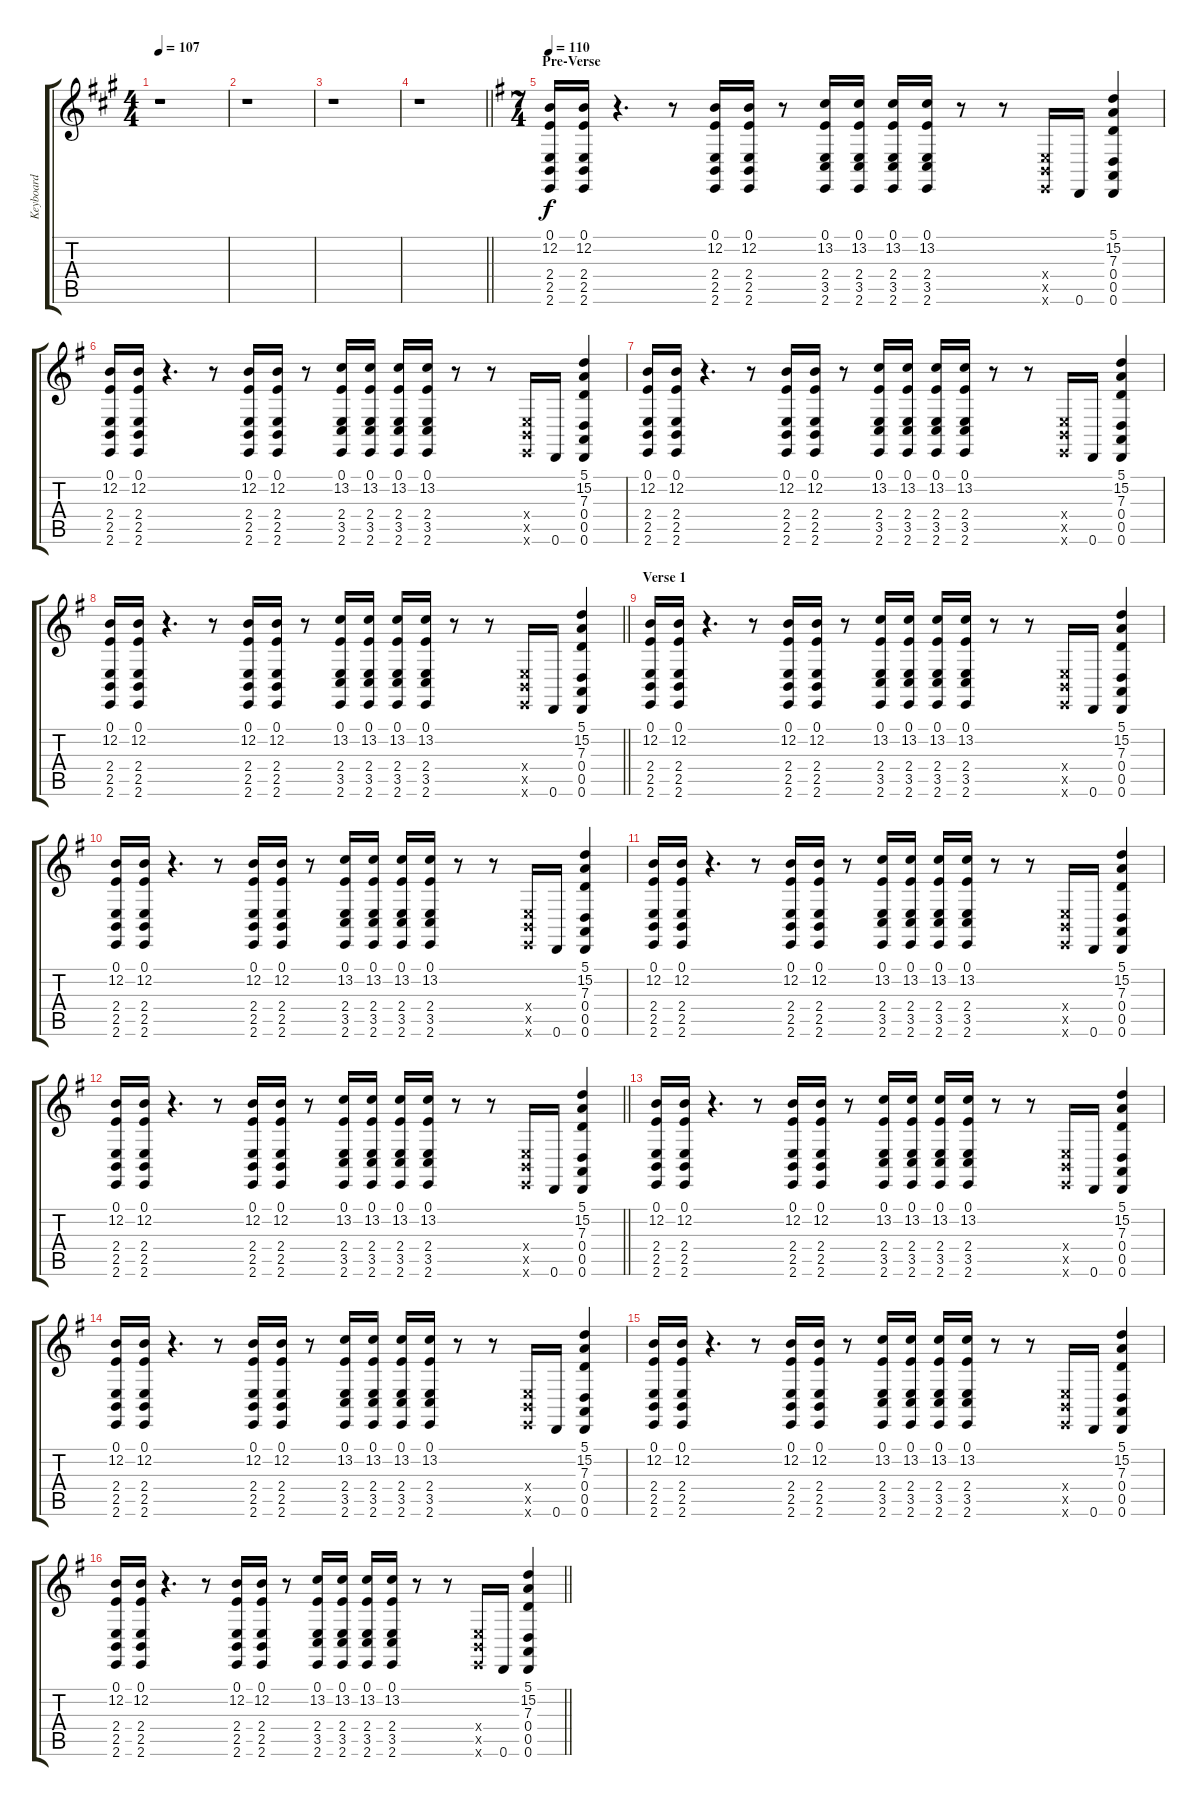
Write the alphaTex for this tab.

\track ("Keyboard" "Keyboard") {instrument fx8scifi}
\staff {score tabs}
\tuning (E4 B3 G3 D3 A2 D2) {hide}
\ts (4 4)
\tempo 107
\clef g2
\ks a
r.1{dy f} |
r.1 |
r.1 |
\barLineRight lightlight
r.1 |
\ts (7 4)
\section ("" "Pre-Verse")
\tempo 110
\ks g
(0.1 12.2 2.4 2.5 2.6).16{volume 13 instrument stringensemble1} (0.1 12.2 2.4 2.5 2.6).16 r.4{d} r.8 (0.1 12.2 2.4 2.5 2.6).16 (0.1 12.2 2.4 2.5 2.6).16 r.8 (0.1 13.2 2.4 3.5 2.6).16 (0.1 13.2 2.4 3.5 2.6).16 (0.1 13.2 2.4 3.5 2.6).16 (0.1 13.2 2.4 3.5 2.6).16 r.8 r.8 (2.4{x} 2.5{x} 2.6{x}).16 0.6.16 (5.1 15.2 7.3 0.4 0.5 0.6).4 |
(0.1 12.2 2.4 2.5 2.6).16 (0.1 12.2 2.4 2.5 2.6).16 r.4{d} r.8 (0.1 12.2 2.4 2.5 2.6).16 (0.1 12.2 2.4 2.5 2.6).16 r.8 (0.1 13.2 2.4 3.5 2.6).16 (0.1 13.2 2.4 3.5 2.6).16 (0.1 13.2 2.4 3.5 2.6).16 (0.1 13.2 2.4 3.5 2.6).16 r.8 r.8 (2.4{x} 2.5{x} 2.6{x}).16 0.6.16 (5.1 15.2 7.3 0.4 0.5 0.6).4 |
(0.1 12.2 2.4 2.5 2.6).16 (0.1 12.2 2.4 2.5 2.6).16 r.4{d} r.8 (0.1 12.2 2.4 2.5 2.6).16 (0.1 12.2 2.4 2.5 2.6).16 r.8 (0.1 13.2 2.4 3.5 2.6).16 (0.1 13.2 2.4 3.5 2.6).16 (0.1 13.2 2.4 3.5 2.6).16 (0.1 13.2 2.4 3.5 2.6).16 r.8 r.8 (2.4{x} 2.5{x} 2.6{x}).16 0.6.16 (5.1 15.2 7.3 0.4 0.5 0.6).4 |
\barLineRight lightlight
(0.1 12.2 2.4 2.5 2.6).16 (0.1 12.2 2.4 2.5 2.6).16 r.4{d} r.8 (0.1 12.2 2.4 2.5 2.6).16 (0.1 12.2 2.4 2.5 2.6).16 r.8 (0.1 13.2 2.4 3.5 2.6).16 (0.1 13.2 2.4 3.5 2.6).16 (0.1 13.2 2.4 3.5 2.6).16 (0.1 13.2 2.4 3.5 2.6).16 r.8 r.8 (2.4{x} 2.5{x} 2.6{x}).16 0.6.16 (5.1 15.2 7.3 0.4 0.5 0.6).4 |
\section ("" "Verse 1")
(0.1 12.2 2.4 2.5 2.6).16 (0.1 12.2 2.4 2.5 2.6).16 r.4{d} r.8 (0.1 12.2 2.4 2.5 2.6).16 (0.1 12.2 2.4 2.5 2.6).16 r.8 (0.1 13.2 2.4 3.5 2.6).16 (0.1 13.2 2.4 3.5 2.6).16 (0.1 13.2 2.4 3.5 2.6).16 (0.1 13.2 2.4 3.5 2.6).16 r.8 r.8 (2.4{x} 2.5{x} 2.6{x}).16 0.6.16 (5.1 15.2 7.3 0.4 0.5 0.6).4 |
(0.1 12.2 2.4 2.5 2.6).16 (0.1 12.2 2.4 2.5 2.6).16 r.4{d} r.8 (0.1 12.2 2.4 2.5 2.6).16 (0.1 12.2 2.4 2.5 2.6).16 r.8 (0.1 13.2 2.4 3.5 2.6).16 (0.1 13.2 2.4 3.5 2.6).16 (0.1 13.2 2.4 3.5 2.6).16 (0.1 13.2 2.4 3.5 2.6).16 r.8 r.8 (2.4{x} 2.5{x} 2.6{x}).16 0.6.16 (5.1 15.2 7.3 0.4 0.5 0.6).4 |
(0.1 12.2 2.4 2.5 2.6).16 (0.1 12.2 2.4 2.5 2.6).16 r.4{d} r.8 (0.1 12.2 2.4 2.5 2.6).16 (0.1 12.2 2.4 2.5 2.6).16 r.8 (0.1 13.2 2.4 3.5 2.6).16 (0.1 13.2 2.4 3.5 2.6).16 (0.1 13.2 2.4 3.5 2.6).16 (0.1 13.2 2.4 3.5 2.6).16 r.8 r.8 (2.4{x} 2.5{x} 2.6{x}).16 0.6.16 (5.1 15.2 7.3 0.4 0.5 0.6).4 |
\barLineRight lightlight
(0.1 12.2 2.4 2.5 2.6).16 (0.1 12.2 2.4 2.5 2.6).16 r.4{d} r.8 (0.1 12.2 2.4 2.5 2.6).16 (0.1 12.2 2.4 2.5 2.6).16 r.8 (0.1 13.2 2.4 3.5 2.6).16 (0.1 13.2 2.4 3.5 2.6).16 (0.1 13.2 2.4 3.5 2.6).16 (0.1 13.2 2.4 3.5 2.6).16 r.8 r.8 (2.4{x} 2.5{x} 2.6{x}).16 0.6.16 (5.1 15.2 7.3 0.4 0.5 0.6).4 |
(0.1 12.2 2.4 2.5 2.6).16 (0.1 12.2 2.4 2.5 2.6).16 r.4{d} r.8 (0.1 12.2 2.4 2.5 2.6).16 (0.1 12.2 2.4 2.5 2.6).16 r.8 (0.1 13.2 2.4 3.5 2.6).16 (0.1 13.2 2.4 3.5 2.6).16 (0.1 13.2 2.4 3.5 2.6).16 (0.1 13.2 2.4 3.5 2.6).16 r.8 r.8 (2.4{x} 2.5{x} 2.6{x}).16 0.6.16 (5.1 15.2 7.3 0.4 0.5 0.6).4 |
(0.1 12.2 2.4 2.5 2.6).16 (0.1 12.2 2.4 2.5 2.6).16 r.4{d} r.8 (0.1 12.2 2.4 2.5 2.6).16 (0.1 12.2 2.4 2.5 2.6).16 r.8 (0.1 13.2 2.4 3.5 2.6).16 (0.1 13.2 2.4 3.5 2.6).16 (0.1 13.2 2.4 3.5 2.6).16 (0.1 13.2 2.4 3.5 2.6).16 r.8 r.8 (2.4{x} 2.5{x} 2.6{x}).16 0.6.16 (5.1 15.2 7.3 0.4 0.5 0.6).4 |
(0.1 12.2 2.4 2.5 2.6).16 (0.1 12.2 2.4 2.5 2.6).16 r.4{d} r.8 (0.1 12.2 2.4 2.5 2.6).16 (0.1 12.2 2.4 2.5 2.6).16 r.8 (0.1 13.2 2.4 3.5 2.6).16 (0.1 13.2 2.4 3.5 2.6).16 (0.1 13.2 2.4 3.5 2.6).16 (0.1 13.2 2.4 3.5 2.6).16 r.8 r.8 (2.4{x} 2.5{x} 2.6{x}).16 0.6.16 (5.1 15.2 7.3 0.4 0.5 0.6).4 |
\barLineRight lightlight
(0.1 12.2 2.4 2.5 2.6).16 (0.1 12.2 2.4 2.5 2.6).16 r.4{d} r.8 (0.1 12.2 2.4 2.5 2.6).16 (0.1 12.2 2.4 2.5 2.6).16 r.8 (0.1 13.2 2.4 3.5 2.6).16 (0.1 13.2 2.4 3.5 2.6).16 (0.1 13.2 2.4 3.5 2.6).16 (0.1 13.2 2.4 3.5 2.6).16 r.8 r.8 (2.4{x} 2.5{x} 2.6{x}).16 0.6.16 (5.1 15.2 7.3 0.4 0.5 0.6).4
